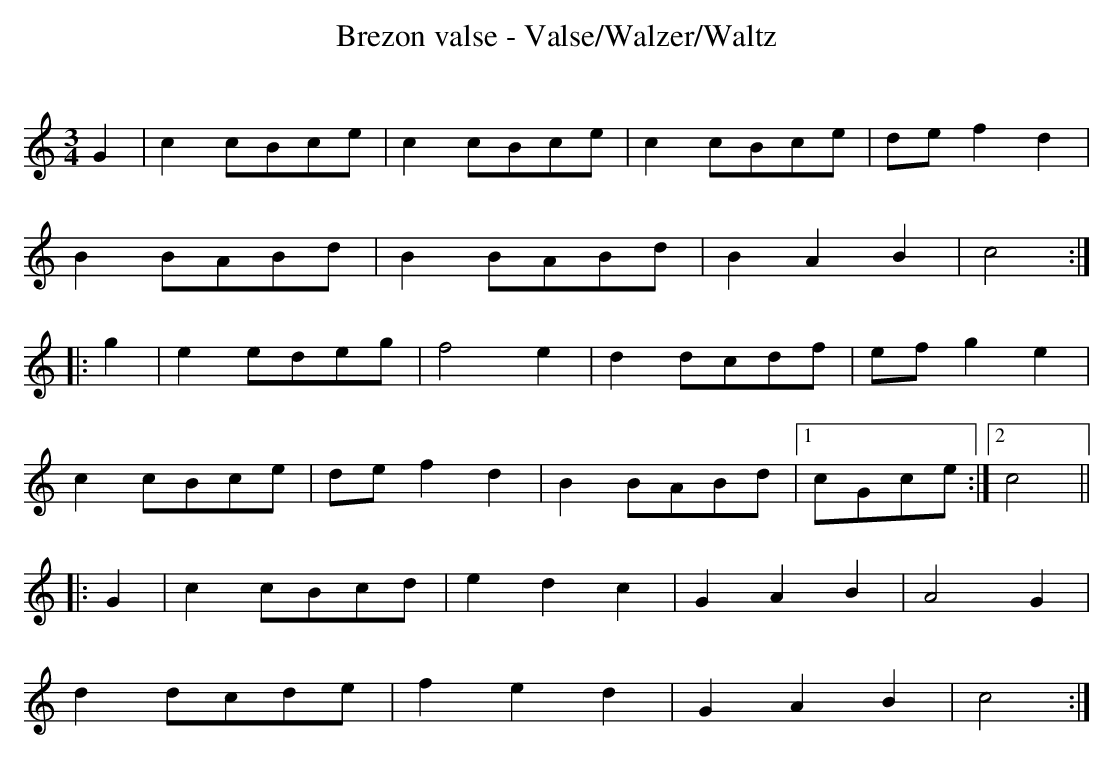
X:1
T:Brezon valse - Valse/Walzer/Waltz
C:
M:3/4
L:1/4
K:C
G|cc/B/c/e/|cc/B/c/e/|cc/B/c/e/|d/e/fd|
BB/A/B/d/|BB/A/B/d/|BAB|c2:|
|:g|ee/d/e/g/|f2e|dd/c/d/f/|e/f/ge|
cc/B/c/e/|d/e/fd|BB/A/B/d/|1c/G/c/e/:|2c2||
|:G|cc/B/c/d/|edc|GAB|A2G|
dd/c/d/e/|fed|GAB|c2:|
